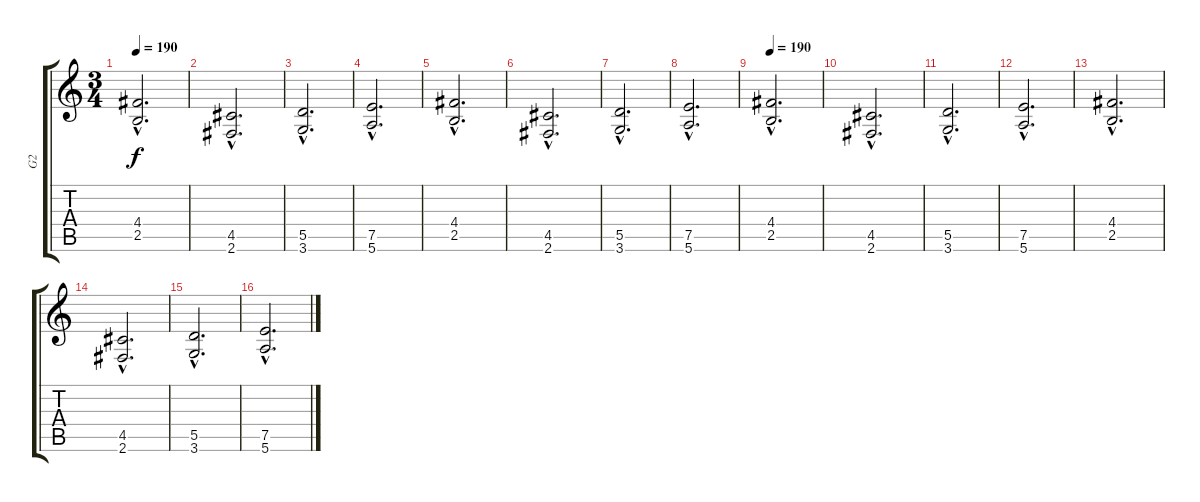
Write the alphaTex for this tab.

\track ("G2" "G2") {instrument distortionguitar}
\staff {score tabs}
\tuning (E4 B3 G3 D3 A2 E2) {hide}
\ts (3 4)
\tempo 200
\tempo 190
\clef g2
\ks c
(4.4{hac} 2.5{hac}).2{d dy f} |
(4.5{hac} 2.6{hac}).2{d} |
(5.5{hac} 3.6{hac}).2{d} |
(7.5{hac} 5.6{hac}).2{d} |
(4.4{hac} 2.5{hac}).2{d} |
(4.5{hac} 2.6{hac}).2{d} |
(5.5{hac} 3.6{hac}).2{d} |
(7.5{hac} 5.6{hac}).2{d} |
\tempo 190
(4.4{hac} 2.5{hac}).2{d} |
(4.5{hac} 2.6{hac}).2{d} |
(5.5{hac} 3.6{hac}).2{d} |
(7.5{hac} 5.6{hac}).2{d} |
(4.4{hac} 2.5{hac}).2{d} |
(4.5{hac} 2.6{hac}).2{d} |
(5.5{hac} 3.6{hac}).2{d} |
(7.5{hac} 5.6{hac}).2{d}
